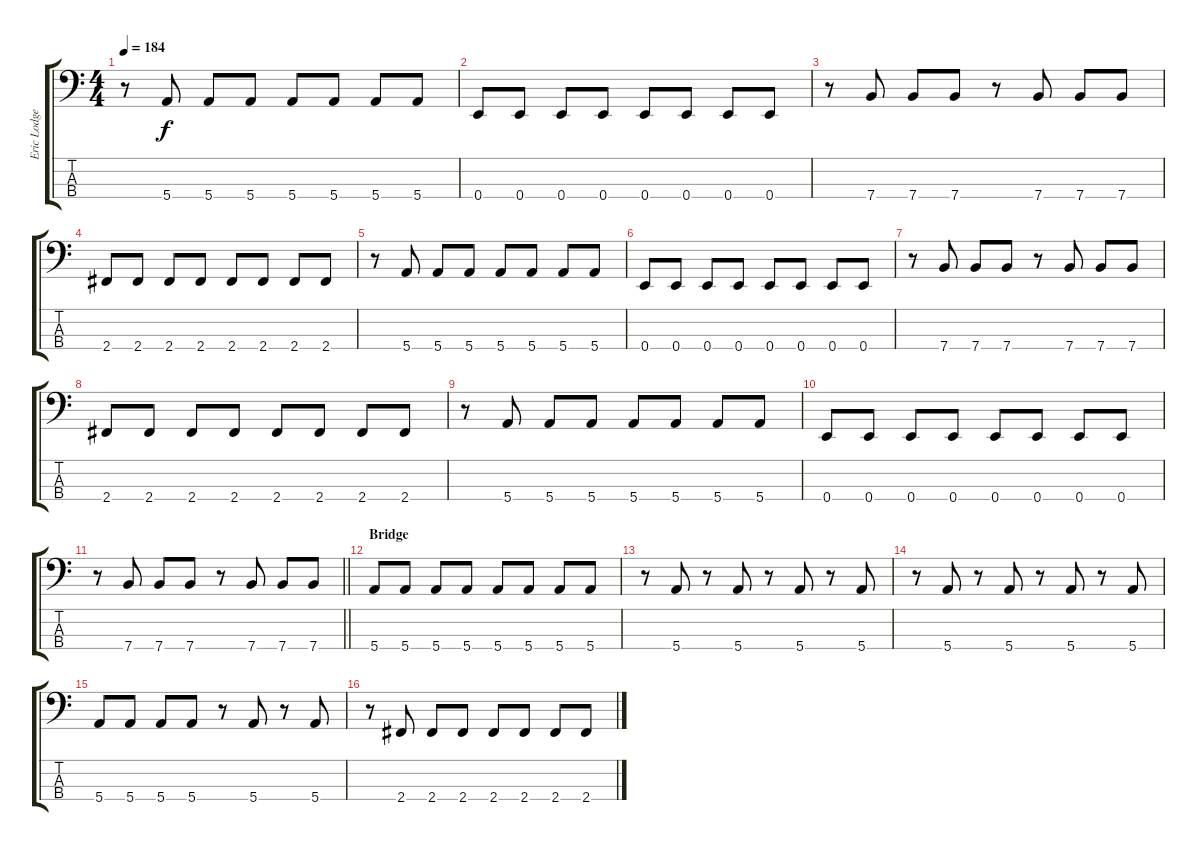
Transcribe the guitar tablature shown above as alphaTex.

\track ("Eric Lodge (Bass)" "Eric Lodge") {instrument electricbasspick}
\staff {score tabs}
\tuning (G2 D2 A1 E1) {hide}
\ts (4 4)
\tempo 184
\clef f4
\ks c
r.8{dy f} 5.4.8 5.4.8 5.4.8 5.4.8 5.4.8 5.4.8 5.4.8 |
0.4.8 0.4.8 0.4.8 0.4.8 0.4.8 0.4.8 0.4.8 0.4.8 |
r.8 7.4.8 7.4.8 7.4.8 r.8 7.4.8 7.4.8 7.4.8 |
2.4.8 2.4.8 2.4.8 2.4.8 2.4.8 2.4.8 2.4.8 2.4.8 |
r.8 5.4.8 5.4.8 5.4.8 5.4.8 5.4.8 5.4.8 5.4.8 |
0.4.8 0.4.8 0.4.8 0.4.8 0.4.8 0.4.8 0.4.8 0.4.8 |
r.8 7.4.8 7.4.8 7.4.8 r.8 7.4.8 7.4.8 7.4.8 |
2.4.8 2.4.8 2.4.8 2.4.8 2.4.8 2.4.8 2.4.8 2.4.8 |
r.8 5.4.8 5.4.8 5.4.8 5.4.8 5.4.8 5.4.8 5.4.8 |
0.4.8 0.4.8 0.4.8 0.4.8 0.4.8 0.4.8 0.4.8 0.4.8 |
\barLineRight lightlight
r.8 7.4.8 7.4.8 7.4.8 r.8 7.4.8 7.4.8 7.4.8 |
\section ("" "Bridge")
5.4.8 5.4.8 5.4.8 5.4.8 5.4.8 5.4.8 5.4.8 5.4.8 |
r.8 5.4.8 r.8 5.4.8 r.8 5.4.8 r.8 5.4.8 |
r.8 5.4.8 r.8 5.4.8 r.8 5.4.8 r.8 5.4.8 |
5.4.8 5.4.8 5.4.8 5.4.8 r.8 5.4.8 r.8 5.4.8 |
r.8 2.4.8 2.4.8 2.4.8 2.4.8 2.4.8 2.4.8 2.4.8
